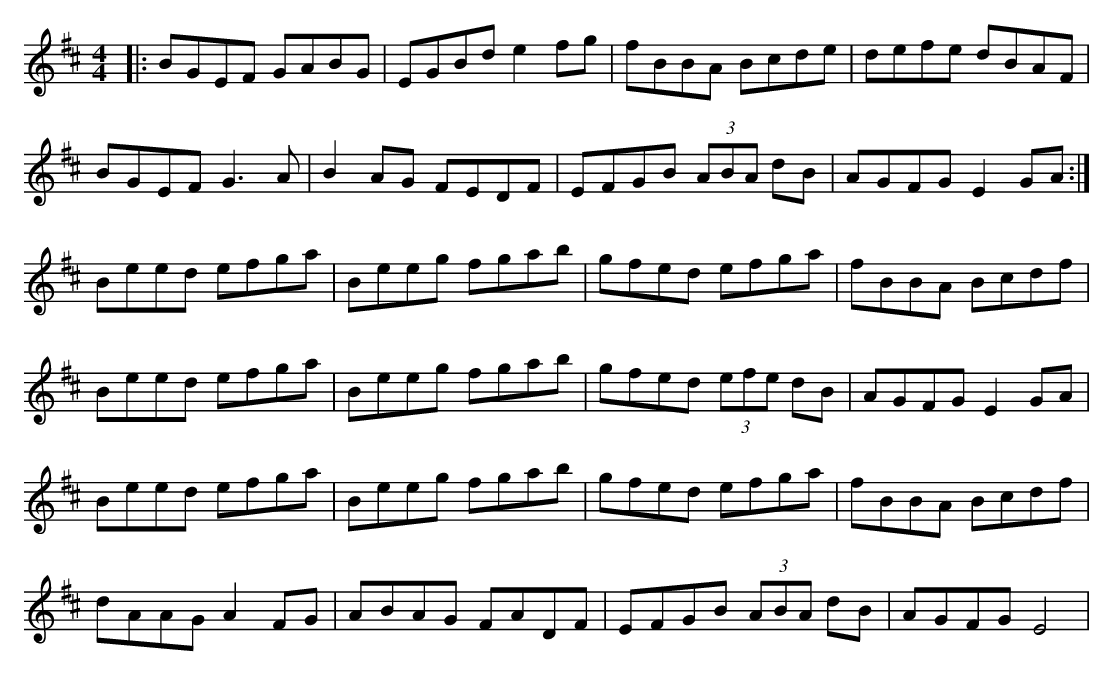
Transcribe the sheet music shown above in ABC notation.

X:1
M:4/4
K:Edor
|:BGEF GABG|EGBd e2 fg|fBBA Bcde|defe dBAF|
BGEF G3 A|B2 AG FEDF|EFGB (3ABA dB|AGFG E2 GA:|
Beed efga|Beeg fgab|gfed efga|fBBA Bcdf|
Beed efga|Beeg fgab|gfed (3 efe dB|AGFG E2 GA|
Beed efga|Beeg fgab|gfed efga|fBBA Bcdf|
dAAG A2 FG|ABAG FADF|EFGB (3 ABA dB|AGFG E4|
